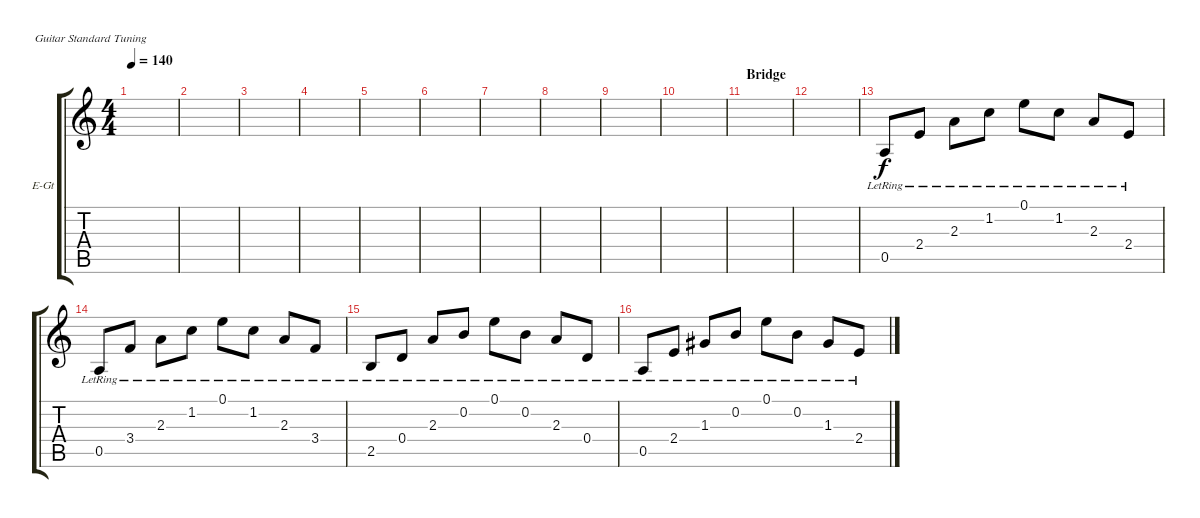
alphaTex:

\defaultSystemsLayout 4
\bracketExtendMode groupsimilarinstruments
\firstSystemTrackNameOrientation horizontal
\otherSystemsTrackNameOrientation horizontal
\track ("Electric Guitar" "E-Gt") {instrument electricguitarclean}
\staff {score tabs}
\tuning (E4 B3 G3 D3 A2 E2)
\ts (4 4)
\tempo 140
\clef g2
\scale
0.333333
\ks c
|
\scale
0.333333 |
\scale
0.333333 |
\scale
0.333333 |
\scale
0.333333 |
\scale
0.333333 |
\scale
0.333333 |
\scale
0.333333 |
\scale
0.333333 |
\scale
0.333333 |
\section ("" "Bridge")
\scale
0.333333 |
\scale
0.333333 |
\scale
0.333333 0.5{lr}.8 2.4{lr}.8 2.3{lr}.8 1.2{lr}.8 0.1{lr}.8 1.2{lr}.8 2.3{lr}.8 2.4{lr}.8 |
\scale
0.333333 0.5{lr}.8 3.4{lr}.8 2.3{lr}.8 1.2{lr}.8 0.1{lr}.8 1.2{lr}.8 2.3{lr}.8 3.4{lr}.8 |
\scale
0.333333 2.5{lr}.8 0.4{lr}.8 2.3{lr}.8 0.2{lr}.8 0.1{lr}.8 0.2{lr}.8 2.3{lr}.8 0.4{lr}.8 |
\scale
0.333333 0.5{lr}.8 2.4{lr}.8 1.3{lr}.8 0.2{lr}.8 0.1{lr}.8 0.2{lr}.8 1.3{lr}.8 2.4{lr}.8
